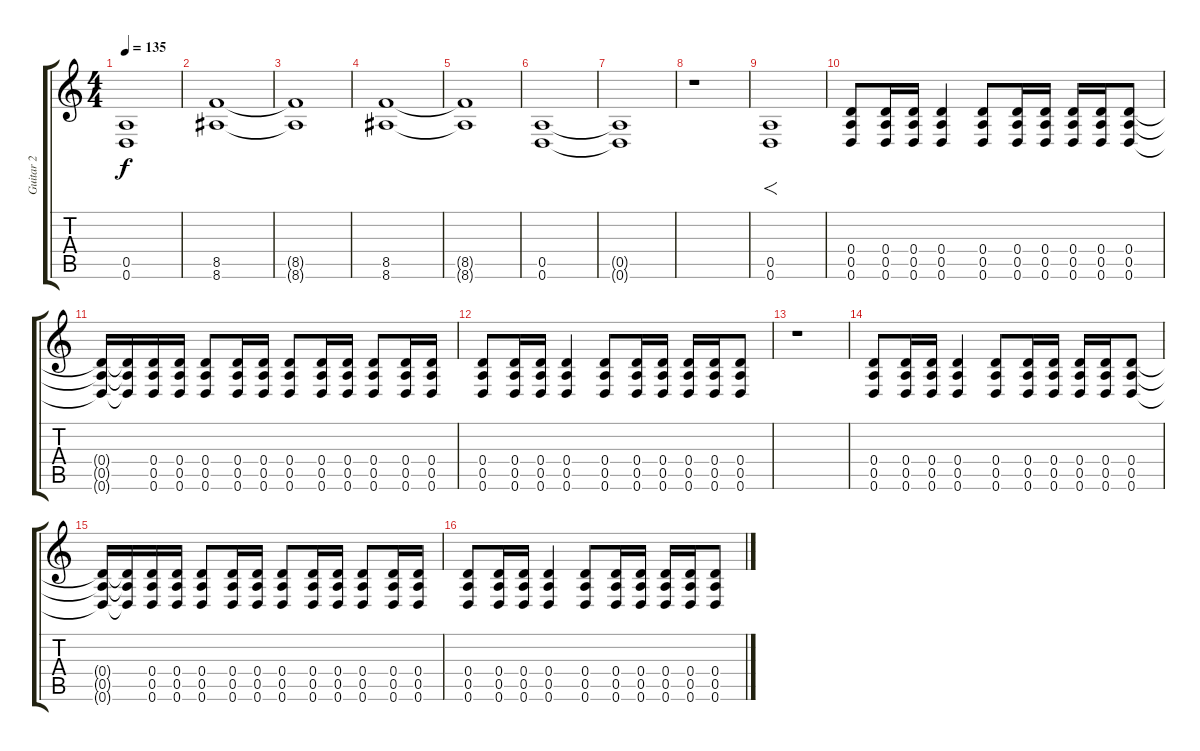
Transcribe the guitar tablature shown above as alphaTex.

\track ("Guitar 2" "Guitar 2") {instrument distortionguitar}
\staff {score tabs}
\tuning (E4 B3 G3 D3 A2 D2) {hide}
\ts (4 4)
\tempo 135
\clef g2
\ks c
(0.5{t} 0.6{t}).1{dy f} |
(8.5 8.6).1 |
(8.5{t} 8.6{t}).1 |
(8.5 8.6).1 |
(8.5{t} 8.6{t}).1 |
(0.5 0.6).1 |
(0.5{t} 0.6{t}).1 |
r.1 |
(0.5 0.6).1{f} |
(0.4 0.5 0.6).8 (0.4 0.5 0.6).16 (0.4 0.5 0.6).16 (0.4 0.5 0.6).4 (0.4 0.5 0.6).8 (0.4 0.5 0.6).16 (0.4 0.5 0.6).16 (0.4 0.5 0.6).16 (0.4 0.5 0.6).16 (0.4 0.5 0.6).8 |
(0.4{t} 0.5{t} 0.6{t}).16 (0.4{t} 0.5{t} 0.6{t}).16 (0.4 0.5 0.6).16 (0.4 0.5 0.6).16 (0.4 0.5 0.6).8 (0.4 0.5 0.6).16 (0.4 0.5 0.6).16 (0.4 0.5 0.6).8 (0.4 0.5 0.6).16 (0.4 0.5 0.6).16 (0.4 0.5 0.6).8 (0.4 0.5 0.6).16 (0.4 0.5 0.6).16 |
(0.4 0.5 0.6).8 (0.4 0.5 0.6).16 (0.4 0.5 0.6).16 (0.4 0.5 0.6).4 (0.4 0.5 0.6).8 (0.4 0.5 0.6).16 (0.4 0.5 0.6).16 (0.4 0.5 0.6).16 (0.4 0.5 0.6).16 (0.4 0.5 0.6).8 |
r.1 |
(0.4 0.5 0.6).8 (0.4 0.5 0.6).16 (0.4 0.5 0.6).16 (0.4 0.5 0.6).4 (0.4 0.5 0.6).8 (0.4 0.5 0.6).16 (0.4 0.5 0.6).16 (0.4 0.5 0.6).16 (0.4 0.5 0.6).16 (0.4 0.5 0.6).8 |
(0.4{t} 0.5{t} 0.6{t}).16 (0.4{t} 0.5{t} 0.6{t}).16 (0.4 0.5 0.6).16 (0.4 0.5 0.6).16 (0.4 0.5 0.6).8 (0.4 0.5 0.6).16 (0.4 0.5 0.6).16 (0.4 0.5 0.6).8 (0.4 0.5 0.6).16 (0.4 0.5 0.6).16 (0.4 0.5 0.6).8 (0.4 0.5 0.6).16 (0.4 0.5 0.6).16 |
(0.4 0.5 0.6).8 (0.4 0.5 0.6).16 (0.4 0.5 0.6).16 (0.4 0.5 0.6).4 (0.4 0.5 0.6).8 (0.4 0.5 0.6).16 (0.4 0.5 0.6).16 (0.4 0.5 0.6).16 (0.4 0.5 0.6).16 (0.4 0.5 0.6).8
